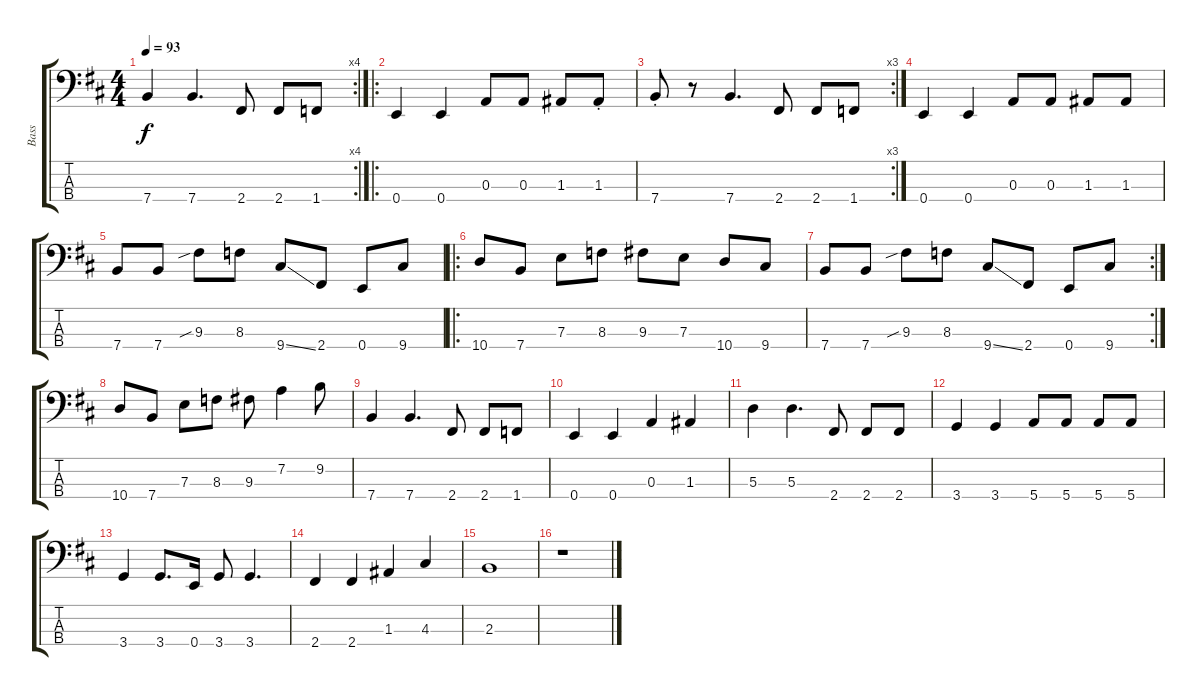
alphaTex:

\track ("Bass" "Bass") {instrument electricbasspick}
\staff {score tabs}
\tuning (G2 D2 A1 E1) {hide}
\rc 4
\ts (4 4)
\tempo 93
\clef f4
\ks d
7.4.4{dy f} 7.4.4{d} 2.4.8 2.4.8 1.4.8 |
\ro
0.4.4 0.4.4 0.3.8 0.3.8 1.3.8 1.3{st}.8 |
\rc 3
7.4{st}.8 r.8 7.4.4{d} 2.4.8 2.4.8 1.4.8 |
0.4.4 0.4.4 0.3.8 0.3.8 1.3.8 1.3.8 |
7.4.8 7.4.8 9.3{sib}.8 8.3.8 9.4{ss}.8 2.4.8 0.4.8 9.4.8 |
\ro
10.4.8 7.4.8 7.3.8 8.3.8 9.3.8 7.3.8 10.4.8 9.4.8 |
\rc 2
7.4.8 7.4.8 9.3{sib}.8 8.3.8 9.4{ss}.8 2.4.8 0.4.8 9.4.8 |
10.4.8 7.4.8 7.3.8 8.3.8 9.3.8 7.2.4 9.2.8 |
7.4.4 7.4.4{d} 2.4.8 2.4.8 1.4.8 |
0.4.4 0.4.4 0.3.4 1.3.4 |
5.3.4 5.3.4{d} 2.4.8 2.4.8 2.4.8 |
3.4.4 3.4.4 5.4.8 5.4.8 5.4.8 5.4.8 |
3.4.4 3.4.8{d} 0.4.16 3.4.8 3.4.4{d} |
2.4.4 2.4.4 1.3.4 4.3.4 |
2.3.1 |
r.1
